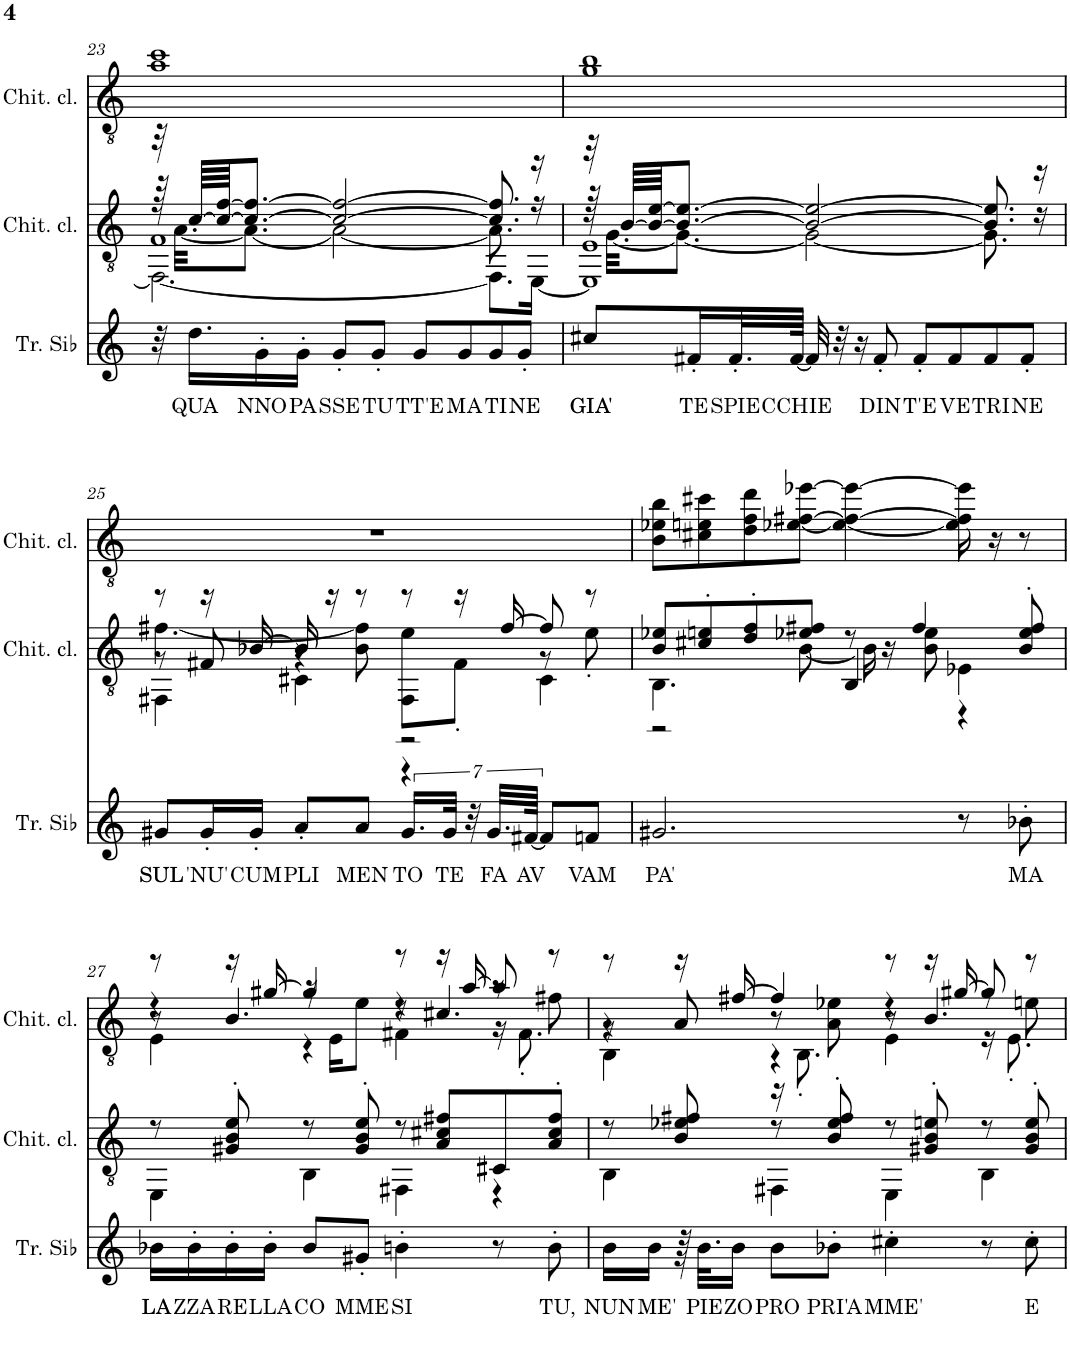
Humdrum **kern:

**kern	**text	**kern	**kern
*part3	*part3	*part2	*part1
*staff3	*staff3	*staff2	*staff1
*I"Tromba in Sib	*	*I"Chitarra classica	*I"Chitarra acustica, LAZZARELLA
*I'Tr. Sib	*	*I'Chit. cl.	*I'Chit. cl.
!!LO:PB:g=z
*clefG2	*	*clefGv2	*clefGv2
*Trd1c2	*	*	*
*k[]	*	*k[]	*k[]
*M4/4	*	*M4/4	*M4/4
=23	=23	=23	=23
*	*	*^	*
*	*	*	*^	*
*	*	*	*	*^	*
32r	.	32r	64r	1F	2.FF\_	1a 1cc
.	.	.	[32.A\KKL	.	.	.
!	!LO:LY:b	!	!	!	!	!
16.dd\LL	QUA	[64c/LLLL	.	.	.	.
.	.	64c/_ [64f/JJJ	.	.	.	.
.	.	8.c/_ 8.f/_J	8.A\J_	.	.	.
!	!LO:LY:b	!	!	!	!	!
16g'\	NNO	.	.	.	.	.
!	!LO:LY:b	!	!	!	!	!
16g'\JJ	PA	.	.	.	.	.
!	!LO:LY:b	!	!	!	!	!
8g'/L	SSE	2c/_ 2f/_	2A\_	.	.	.
!	!LO:LY:b	!	!	!	!	!
8g'/J	TU	.	.	.	.	.
!	!LO:LY:b	!	!	!	!	!
8g/L	TT'E	.	.	.	.	.
!	!LO:LY:b	!	!	!	!	!
8g/	MA	.	.	.	.	.
!	!LO:LY:b	!	!	!	!	!
8g/	TI	8.c/] 8.f/]	8.A\]	.	8.FF\L]	.
!	!LO:LY:b	!	!	!	!	!
8g'/J	NE	.	.	.	.	.
.	.	16r	16r	.	[16EE\Jk	.
=24	=24	=24	=24	=24	=24	=24
!	!LO:LY:b	!	!	!	!	!
8cc#X/L	GIA'	32r	64r	1E	1EE]	1g 1b
.	.	.	[32.G\KKL	.	.	.
.	.	[64B/LLLL	.	.	.	.
.	.	64B/_ [64e/JJJ	.	.	.	.
.	.	8.B/_ 8.e/_J	8.G\J_	.	.	.
!	!LO:LY:b	!	!	!	!	!
16f#X'/L	TE	.	.	.	.	.
!	!LO:LY:b	!	!	!	!	!
32.f#'/L	SPIE	.	.	.	.	.
!	!LO:LY:b	!	!	!	!	!
[64f#/JJJk	CCHIE	.	.	.	.	.
32f#/]	.	2B/_ 2e/_	2G\_	.	.	.
32r	.	.	.	.	.	.
16r	.	.	.	.	.	.
!	!LO:LY:b	!	!	!	!	!
8f#'/	DIN	.	.	.	.	.
!	!LO:LY:b	!	!	!	!	!
8f#'/L	T'E	.	.	.	.	.
!	!LO:LY:b	!	!	!	!	!
8f#/	VE	.	.	.	.	.
!	!LO:LY:b	!	!	!	!	!
8f#/	TRI	8.B/] 8.e/]	8.G\]	.	.	.
!	!LO:LY:b	!	!	!	!	!
8f#'/J	NE	.	.	.	.	.
.	.	16r	16r	.	.	.
!!LO:LB:g=z
=25	=25	=25	=25	=25	=25	=25
!	!LO:LY:b	!	!	!	!	!
8g#X/L	SUL	8r	[4.f#X\	8r	4FF#X\	1r
!	!LO:LY:b	!	!	!	!	!
16g#'/L	'NU'	16r	.	8F#X/	.	.
!	!LO:LY:b	!	!	!	!	!
16g#'/JJ	CUM	[16B-X/	.	.	.	.
!	!LO:LY:b	!	!	!	!	!
8a'/L	PLI	16B-/]	.	4r	4C#X\	.
.	.	16r	.	.	.	.
!	!LO:LY:b	!	!	!	!	!
8a/J	MEN	8r	8B-\ 8f#\]	.	.	.
!	!LO:LY:b	!	!	!	!	!
14.g#/LL	TO	8r	8FF#\ 8e\L	2r	4r	.
!	!LO:LY:b	!	!	!	!	!
28g#/JJk	TE	.	.	.	.	.
.	.	16r	8F#'\J	.	.	.
28r	.	.	.	.	.	.
!	!LO:LY:b	!	!	!	!	!
28.g#/LLL	FA	.	.	.	.	.
.	.	[16f#/	.	.	.	.
!	!LO:LY:b	!	!	!	!	!
[56f#X/JJJk	AV	.	.	.	.	.
8f#/L]	.	8f#/]	8r	.	4C#\	.
!	!LO:LY:b	!	!	!	!	!
8fn/J	VAM	8r	8e'\	.	.	.
*	*	*	*v	*v	*v	*
=26	=26	=26	=26	=26
!	!LO:LY:b	!	!	!
*	*	*	*^	*
2.g#X/	PA'	8B/ 8e-X/L	4.BB\	2r	8B\ 8e-X\ 8b\L
.	.	8c#X/' 8en/'	.	.	8c#X\ 8en\ 8cc#X\
.	.	8d/' 8f/'	.	.	8d\ 8f\ 8dd\
.	.	8e-X/ 8f#X/J	[8B\	.	[8e-X\ [8f#X\ [8ee-X\J
.	.	8r	16B\]	4BB/	4e-\_ 4f#\_ 4ee-\_
.	.	.	16r	.	.
.	.	4f#/	8B\ 8e-\	.	.
8r	.	.	4E-X\	4r	16e-\] 16f#\] 16ee-\]
.	.	.	.	.	16r
!	!LO:LY:b	!	!	!	!
8b-X'\	MA	8B/' 8e-/' 8f#/'	.	.	8r
*	*	*v	*v	*v	*
!!LO:LB:g=z
=27	=27	=27	=27
!	!LO:LY:b	!	!
*	*	*^	*^
*	*	*	*	*	*^
*	*	*	*	*	*	*^
16b-X\LL	LA	8r	4EE\	8r	4r	8r	4E\
!	!LO:LY:b	!	!	!	!	!	!
16b-'\	ZZA	.	.	.	.	.	.
!	!LO:LY:b	!	!	!	!	!	!
16b-'\	RE	8G#X/' 8B/' 8e/'	.	16r	.	4.B/	.
!	!LO:LY:b	!	!	!	!	!	!
16b-'\JJ	LLA	.	.	[16g#X/	.	.	.
!	!LO:LY:b	!	!	!	!	!	!
8b-/L	CO	8r	4BB\	4g#/]	16r	.	4r
.	.	.	.	.	16E\KL	.	.
!	!LO:LY:b	!	!	!	!	!	!
8g#X'/J	MME	8G#/' 8B/' 8e/'	.	.	8e\J	.	.
!	!LO:LY:b	!	!	!	!	!	!
4bn'\	SI	8r	4FF#X\	8r	4r	8r	4F#X\
.	.	8A/ 8c#X/ 8f#X/L	.	16r	.	4.c#X/	.
.	.	.	.	[16a/	.	.	.
8r	.	8C#X/	4r	8a/]	8r	.	16r
.	.	.	.	.	.	.	8.F#'\
!	!LO:LY:b	!	!	!	!	!	!
8b'\	TU,	8A/' 8c#/' 8f#/'J	.	8r	8f#X\	.	.
=28	=28	=28	=28	=28	=28	=28	=28
!	!LO:LY:b	!	!	!	!	!	!
16b\LL	NUN	8r	4BB\	8r	4r	8r	4BB\
!	!LO:LY:b	!	!	!	!	!	!
16b\JJ	ME'	.	.	.	.	.	.
64r	.	8B/ 8e-X/ 8f#X/	.	16r	.	8A/	.
!	!LO:LY:b	!	!	!	!	!	!
32.b\KLL	PIE	.	.	.	.	.	.
!	!LO:LY:b	!	!	!	!	!	!
16b\JJ	ZO	.	.	[16f#X/	.	.	.
!	!LO:LY:b	!	!	!	!	!	!
8b\L	PRO	8r	4FF#X\	4f#/]	8r	4r	16r
.	.	.	.	.	.	.	8.BB'\
!	!LO:LY:b	!	!	!	!	!	!
8b-X'\J	PRI'A	8B/' 8e-/' 8f#/'	.	.	8A\ 8e-X\	.	.
!	!LO:LY:b	!	!	!	!	!	!
4cc#X'\	MME'	8r	4EE\	8r	4r	8r	4E\
.	.	8G#X/' 8B/' 8en/'	.	16r	.	4.B/	.
.	.	.	.	[16g#X/	.	.	.
8r	.	8r	4BB\	8g#/]	8r	.	16r
.	.	.	.	.	.	.	8.E'\
!	!LO:LY:b	!	!	!	!	!	!
8cc#'\	E	8G#/' 8B/' 8e/'	.	8r	8en\	.	.
*	*	*v	*v	*	*	*	*
*	*	*	*v	*v	*v	*v
=	=	=	=
*-	*-	*-	*-
